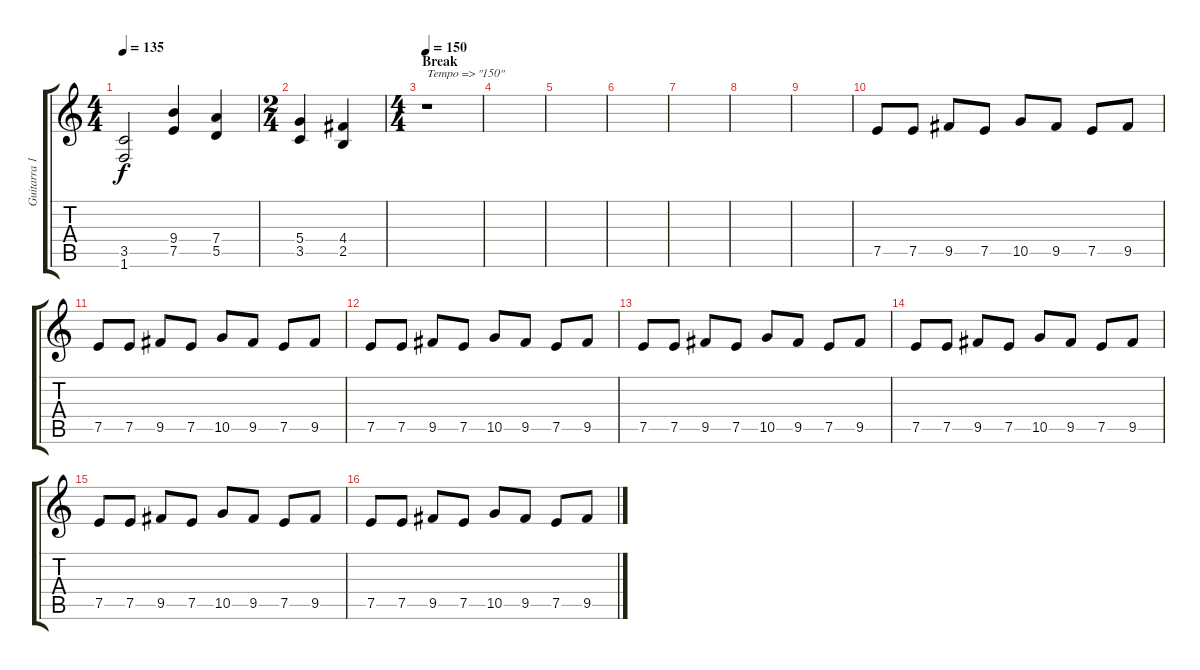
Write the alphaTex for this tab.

\track ("Guitarra 1" "Guitarra 1") {instrument distortionguitar}
\staff {score tabs}
\tuning (E4 B3 G3 D3 A2 E2) {hide}
\ts (4 4)
\tempo 135
\clef g2
\ks c
(3.5 1.6).2{dy f} (9.4 7.5).4 (7.4 5.5).4 |
\ts (2 4)
(5.4 3.5).4 (4.4 2.5).4 |
\ts (4 4)
\section ("" "Break")
\tempo 150
r.1{txt "Tempo => \"150\""} |
|
|
|
|
|
|
7.5.8{volume 5 instrument electricguitarmuted} 7.5.8 9.5.8 7.5.8 10.5.8 9.5.8 7.5.8 9.5.8 |
7.5.8 7.5.8 9.5.8 7.5.8 10.5.8 9.5.8 7.5.8 9.5.8 |
7.5.8 7.5.8 9.5.8 7.5.8 10.5.8 9.5.8 7.5.8 9.5.8 |
7.5.8 7.5.8 9.5.8 7.5.8 10.5.8 9.5.8 7.5.8 9.5.8 |
7.5.8 7.5.8 9.5.8 7.5.8 10.5.8 9.5.8 7.5.8 9.5.8 |
7.5.8 7.5.8 9.5.8 7.5.8 10.5.8 9.5.8 7.5.8 9.5.8 |
7.5.8 7.5.8 9.5.8 7.5.8 10.5.8 9.5.8 7.5.8 9.5.8
